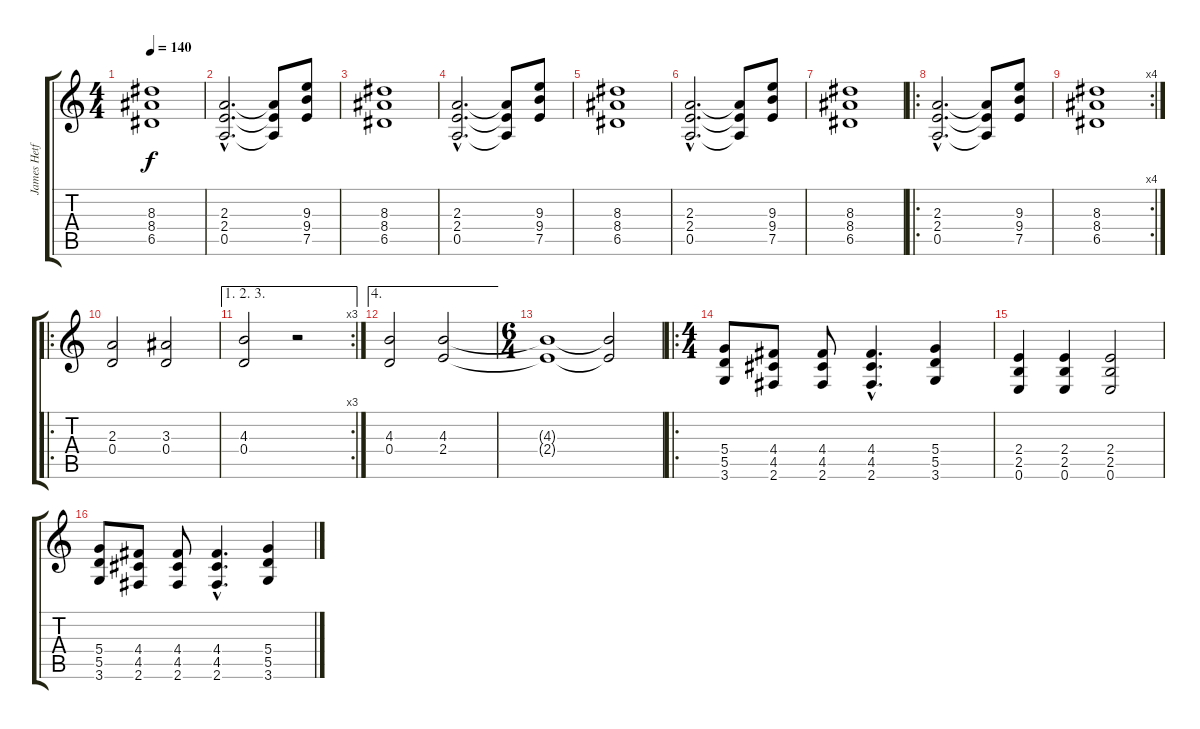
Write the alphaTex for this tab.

\track ("James Hetfield" "James Hetf") {instrument distortionguitar}
\staff {score tabs}
\tuning (E4 B3 G3 D3 A2 E2) {hide}
\ts (4 4)
\tempo 140
\clef g2
\ks c
(8.3 8.4 6.5).1{dy f} |
(2.3{hac} 2.4{hac} 0.5{hac}).2{d} (2.3{t} 2.4{t} 0.5{t}).8 (9.3 9.4 7.5).8 |
(8.3 8.4 6.5).1 |
(2.3{hac} 2.4{hac} 0.5{hac}).2{d} (2.3{t} 2.4{t} 0.5{t}).8 (9.3 9.4 7.5).8 |
(8.3 8.4 6.5).1 |
(2.3{hac} 2.4{hac} 0.5{hac}).2{d} (2.3{t} 2.4{t} 0.5{t}).8 (9.3 9.4 7.5).8 |
(8.3 8.4 6.5).1 |
\ro
(2.3{hac} 2.4{hac} 0.5{hac}).2{d} (2.3{t} 2.4{t} 0.5{t}).8 (9.3 9.4 7.5).8 |
\rc 4
(8.3 8.4 6.5).1 |
\ro
(2.3 0.4).2 (3.3 0.4).2 |
\ae (1 2 3)
\rc 3
(4.3 0.4).2 r.2 |
\ae 4
(4.3 0.4).2 (4.3 2.4).2 |
\ts (6 4)
(4.3{t} 2.4{t}).1 (4.3{t} 2.4{t}).2 |
\ro
\ts (4 4)
(5.4 5.5 3.6).8 (4.4 4.5 2.6).8 (4.4 4.5 2.6).8 (4.4{hac} 4.5{hac} 2.6{hac}).4{d} (5.4 5.5 3.6).4 |
(2.4 2.5 0.6).4 (2.4 2.5 0.6).4 (2.4 2.5 0.6).2 |
(5.4 5.5 3.6).8 (4.4 4.5 2.6).8 (4.4 4.5 2.6).8 (4.4{hac} 4.5{hac} 2.6{hac}).4{d} (5.4 5.5 3.6).4
